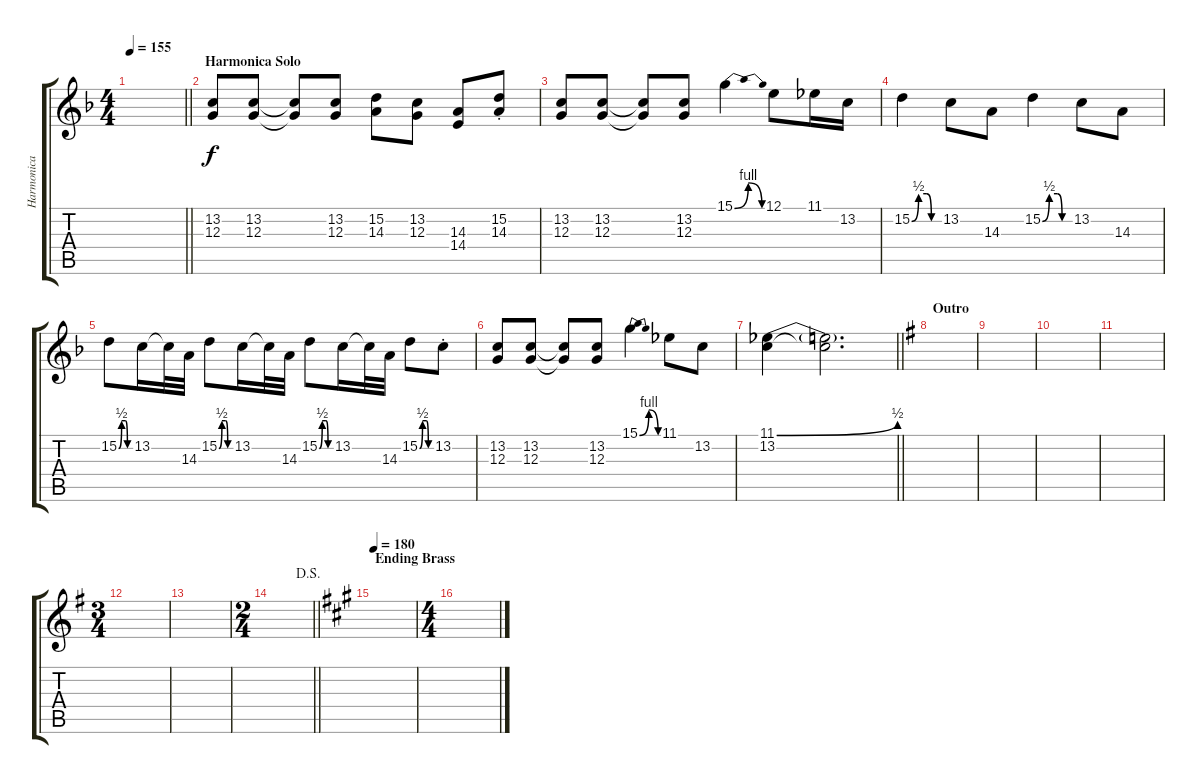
\track ("Harmonica" "Harmonica") {instrument harmonica}
\staff {score tabs}
\tuning (E4 B3 G3 D3 A2 E2) {hide}
\ts (4 4)
\tempo 155
\clef g2
\barLineRight lightlight
\ks dminor
|
\section ("" "Harmonica Solo")
(13.2 12.3).8 (13.2 12.3).8 (13.2{t} 12.3{t}).8 (13.2 12.3).8 (15.2 14.3).8 (13.2 12.3).8 (14.3 14.4).8 (15.2{st} 14.3{st}).8 |
(13.2 12.3).8 (13.2 12.3).8 (13.2{t} 12.3{t}).8 (13.2 12.3).8 15.1{be (bendrelease 0 0 15 4 42 4 60 0)}.4 12.1.8 11.1.16 13.2.16 |
15.2{be (custom 0 0 15 2 33 2 43 0 60 0)}.4 13.2.8 14.3.8 15.2{be (custom 0 0 15 2 33 2 43 0 60 0)}.4 13.2.8 14.3.8 |
15.2{be (custom 0 0 15 2 34 2 45 0 60 0)}.8 13.2.16 13.2{t}.32 14.3.32 15.2{be (custom 0 0 15 2 34 2 45 0 60 0)}.8 13.2.16 13.2{t}.32 14.3.32 15.2{be (custom 0 0 15 2 34 2 45 0 60 0)}.8 13.2.16 13.2{t}.32 14.3.32 15.2{be (custom 0 0 15 2 34 2 45 0 60 0)}.8 13.2{st}.8 |
(13.2 12.3).8 (13.2 12.3).8 (13.2{t} 12.3{t}).8 (13.2 12.3).8 15.1{be (bendrelease 0 0 15 4 42 4 60 0)}.4 11.1.8 13.2.8 |
\barLineRight lightlight
(11.1{be (bend 0 0 60 2)} 13.2).4 (11.1{t} 13.2{t}).2{d} |
\section ("" "Outro")
\ks g
|
|
|
|
\ts (3 4)
|
|
\ts (2 4)
\jump dalsegno
\barLineRight lightlight
|
\section ("" "Ending Brass")
\tempo 180
\ks a
|
\ts (4 4)
